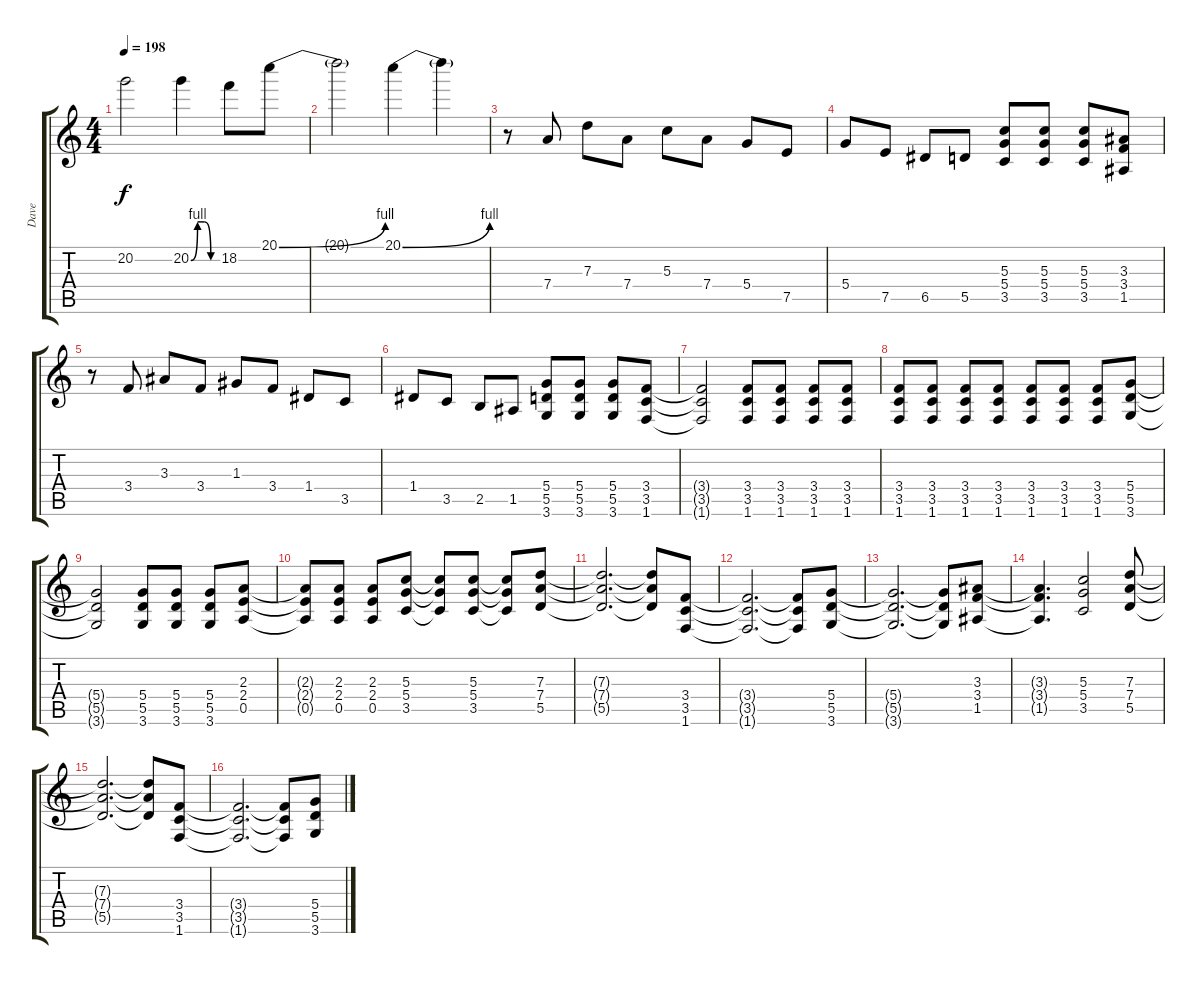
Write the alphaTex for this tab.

\track ("Dave" "Dave") {instrument overdrivenguitar}
\staff {score tabs}
\tuning (E4 B3 G3 D3 A2 E2) {hide}
\ts (4 4)
\tempo 198
\clef g2
\ks c
20.2{t}.2{dy f} 20.2{be (custom 0 0 15 4 30 4 45 0 60 0)}.4 18.2.8 20.1{be (bend 0 0 60 4)}.8 |
20.1{t}.2 20.1{be (bend 0 0 60 4)}.4 20.1{t}.4 |
r.8 7.4.8 7.3.8 7.4.8 5.3.8 7.4.8 5.4.8 7.5.8 |
5.4.8 7.5.8 6.5.8 5.5.8 (5.3 5.4 3.5).8 (5.3 5.4 3.5).8 (5.3 5.4 3.5).8 (3.3 3.4 1.5).8 |
r.8 3.4.8 3.3.8 3.4.8 1.3.8 3.4.8 1.4.8 3.5.8 |
1.4.8 3.5.8 2.5.8 1.5.8 (5.4 5.5 3.6).8 (5.4 5.5 3.6).8 (5.4 5.5 3.6).8 (3.4 3.5 1.6).8 |
(3.4{t} 3.5{t} 1.6{t}).2 (3.4 3.5 1.6).8 (3.4 3.5 1.6).8 (3.4 3.5 1.6).8 (3.4 3.5 1.6).8 |
(3.4 3.5 1.6).8 (3.4 3.5 1.6).8 (3.4 3.5 1.6).8 (3.4 3.5 1.6).8 (3.4 3.5 1.6).8 (3.4 3.5 1.6).8 (3.4 3.5 1.6).8 (5.4 5.5 3.6).8 |
(5.4{t} 5.5{t} 3.6{t}).2 (5.4 5.5 3.6).8 (5.4 5.5 3.6).8 (5.4 5.5 3.6).8 (2.3 2.4 0.5).8 |
(2.3{t} 2.4{t} 0.5{t}).8 (2.3 2.4 0.5).8 (2.3 2.4 0.5).8 (5.3 5.4 3.5).8 (5.3{t} 5.4{t} 3.5{t}).8 (5.3 5.4 3.5).8 (5.3{t} 5.4{t} 3.5{t}).8 (7.3 7.4 5.5).8{volume 10} |
(7.3{t} 7.4{t} 5.5{t}).2{d} (7.3{t} 7.4{t} 5.5{t}).8 (3.4 3.5 1.6).8 |
(3.4{t} 3.5{t} 1.6{t}).2{d} (3.4{t} 3.5{t} 1.6{t}).8 (5.4 5.5 3.6).8 |
(5.4{t} 5.5{t} 3.6{t}).2{d} (5.4{t} 5.5{t} 3.6{t}).8 (3.3 3.4 1.5).8 |
(3.3{t} 3.4{t} 1.5{t}).4{d} (5.3 5.4 3.5).2 (7.3 7.4 5.5).8 |
(7.3{t} 7.4{t} 5.5{t}).2{d} (7.3{t} 7.4{t} 5.5{t}).8 (3.4 3.5 1.6).8 |
(3.4{t} 3.5{t} 1.6{t}).2{d} (3.4{t} 3.5{t} 1.6{t}).8 (5.4 5.5 3.6).8
